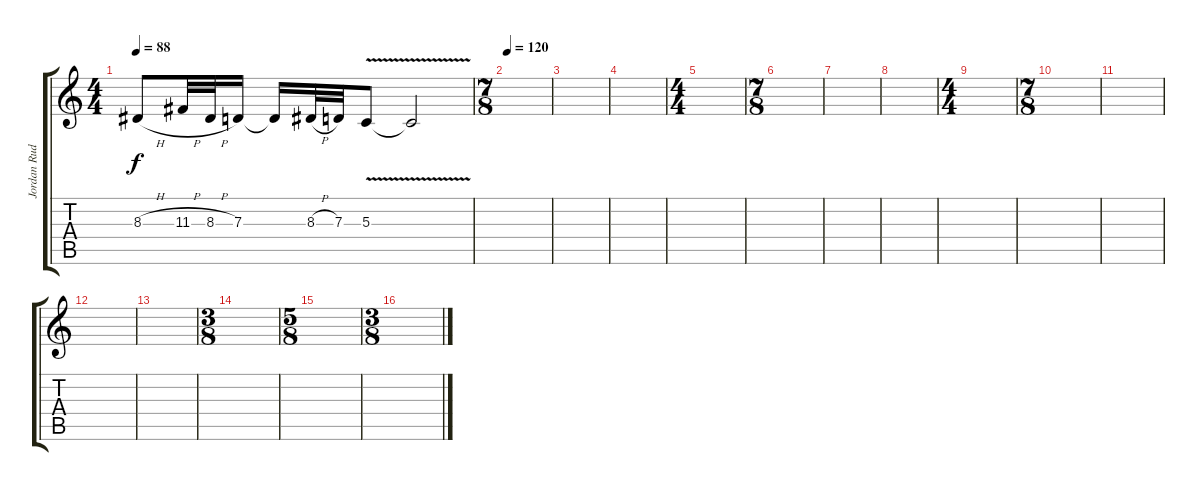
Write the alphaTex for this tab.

\track ("Jordan Rudess" "Jordan Rud") {instrument sitar}
\staff {score tabs}
\tuning (E4 B3 G3 D3 A2 E2) {hide}
\ts (4 4)
\tempo 88
\clef g2
\ks c
8.3{h}.8{dy f} 11.3{h}.32 8.3{h}.32 7.3.16 7.3{t}.16 8.3{h}.32 7.3.32 5.3{v}.8 5.3{v t}.2 |
\ts (7 8)
\tempo 120
|
|
|
\ts (4 4)
|
\ts (7 8)
|
|
|
\ts (4 4)
|
\ts (7 8)
|
|
|
|
\ts (3 8)
|
\ts (5 8)
|
\ts (3 8)
